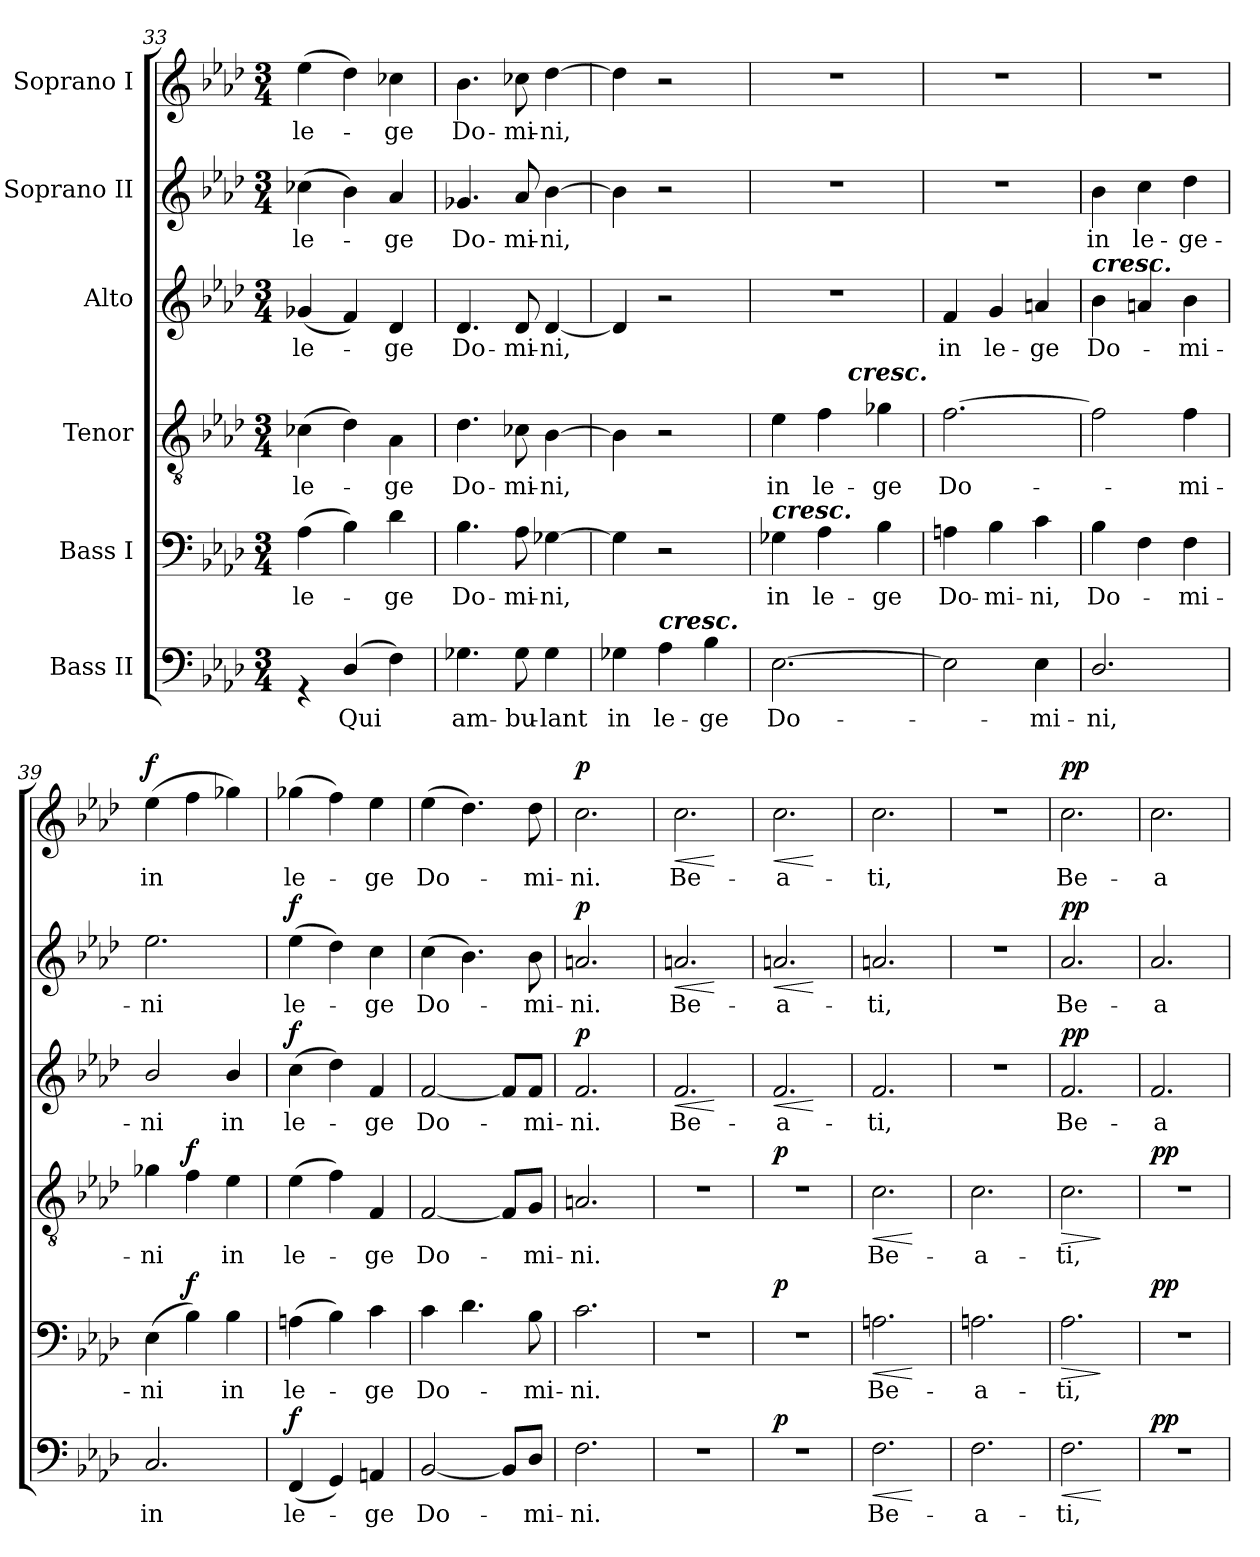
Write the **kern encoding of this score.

**kern	**text	**dynam	**kern	**text	**dynam	**kern	**text	**dynam	**kern	**text	**dynam	**kern	**text	**dynam	**kern	**text	**dynam
*part6	*part6	*part6	*part5	*part5	*part5	*part4	*part4	*part4	*part3	*part3	*part3	*part2	*part2	*part2	*part1	*part1	*part1
*staff6	*staff6	*staff6	*staff5	*staff5	*staff5	*staff4	*staff4	*staff4	*staff3	*staff3	*staff3	*staff2	*staff2	*staff2	*staff1	*staff1	*staff1
*I"Bass II	*	*	*I"Bass I	*	*	*I"Tenor	*	*	*I"Alto	*	*	*I"Soprano II	*	*	*I"Soprano I	*	*
*clefF4	*	*	*clefF4	*	*	*clefGv2	*	*	*clefG2	*	*	*clefG2	*	*	*clefG2	*	*
*k[b-e-a-d-]	*	*	*k[b-e-a-d-]	*	*	*k[b-e-a-d-]	*	*	*k[b-e-a-d-]	*	*	*k[b-e-a-d-]	*	*	*k[b-e-a-d-]	*	*
*A-:	*	*	*A-:	*	*	*A-:	*	*	*A-:	*	*	*A-:	*	*	*A-:	*	*
*M3/4	*	*	*M3/4	*	*	*M3/4	*	*	*M3/4	*	*	*M3/4	*	*	*M3/4	*	*
=33	=33	=33	=33	=33	=33	=33	=33	=33	=33	=33	=33	=33	=33	=33	=33	=33	=33
!	!	!	!	!LO:LY:b	!	!	!LO:LY:b	!	!	!LO:LY:b	!	!	!LO:LY:b	!	!	!LO:LY:b	!
4rGG	.	.	(>4A-\	le-	.	(>4c-X\	le-	.	(<4g-X/	le-	.	(>4cc-X\	le-	.	(>4ee-\	le-	.
!	!LO:LY:b	!	!	!	!	!	!	!	!	!	!	!	!	!	!	!	!
(<4D-/	Qui	.	4B-\)	.	.	4d-\)	.	.	4f/)	.	.	4b-\)	.	.	4dd-\)	.	.
!	!	!	!	!LO:LY:b	!	!	!LO:LY:b	!	!	!LO:LY:b	!	!	!LO:LY:b	!	!	!LO:LY:b	!
4F\)	.	.	4d-\	-ge	.	4A-\	-ge	.	4d-/	-ge	.	4a-/	-ge	.	4cc-X\	-ge	.
=34	=34	=34	=34	=34	=34	=34	=34	=34	=34	=34	=34	=34	=34	=34	=34	=34	=34
!	!LO:LY:b	!	!	!LO:LY:b	!	!	!LO:LY:b	!	!	!LO:LY:b	!	!	!LO:LY:b	!	!	!LO:LY:b	!
4.G-X\	am-	.	4.B-\	Do-	.	4.d-\	Do-	.	4.d-/	Do-	.	4.g-X/	Do-	.	4.b-\	Do-	.
!	!LO:LY:b	!	!	!LO:LY:b	!	!	!LO:LY:b	!	!	!LO:LY:b	!	!	!LO:LY:b	!	!	!LO:LY:b	!
8G-\	-bu-	.	8A-\	-mi-	.	8c-X\	-mi-	.	8d-/	-mi-	.	8a-/	-mi-	.	8cc-X\	-mi-	.
!	!LO:LY:b	!	!	!LO:LY:b	!	!	!LO:LY:b	!	!	!LO:LY:b	!	!	!LO:LY:b	!	!	!LO:LY:b	!
4G-\	-lant	.	[4G-X\	-ni,	.	[4B-\	-ni,	.	[4d-/	-ni,	.	[4b-\	-ni,	.	[4dd-\	-ni,	.
=35	=35	=35	=35	=35	=35	=35	=35	=35	=35	=35	=35	=35	=35	=35	=35	=35	=35
!	!LO:LY:b	!	!	!	!	!	!	!	!	!	!	!	!	!	!	!	!
4G-X\	in	.	4G-\]	.	.	4B-\]	.	.	4d-/]	.	.	4b-\]	.	.	4dd-\]	.	.
!LO:TX:a:Bi:t=cresc.	!	!	!	!	!	!	!	!	!	!	!	!	!	!	!	!	!
!	!LO:LY:b	!	!	!	!	!	!	!	!	!	!	!	!	!	!	!	!
4A-\	le-	.	2r	.	.	2r	.	.	2r	.	.	2r	.	.	2r	.	.
!	!LO:LY:b	!	!	!	!	!	!	!	!	!	!	!	!	!	!	!	!
4B-\	-ge	.	.	.	.	.	.	.	.	.	.	.	.	.	.	.	.
=36	=36	=36	=36	=36	=36	=36	=36	=36	=36	=36	=36	=36	=36	=36	=36	=36	=36
!	!	!	!LO:TX:a:Bi:t=cresc.	!	!	!	!	!	!	!	!	!	!	!	!	!	!
!	!LO:LY:b	!	!	!LO:LY:b	!	!	!LO:LY:b	!	!	!	!	!	!	!	!	!	!
*	*	*	*	*	*	*^	*	*	*	*	*	*	*	*	*	*	*
[2.E-\	Do-	.	4G-X\	in	.	4e-\	4.ryy	in	.	2.r	.	.	2.r	.	.	2.r	.	.
!	!	!	!	!LO:LY:b	!	!	!	!LO:LY:b	!	!	!	!	!	!	!	!	!	!
.	.	.	4A-\	le-	.	4f\	.	le-	.	.	.	.	.	.	.	.	.	.
!	!	!	!	!	!	!	!LO:TX:a:Bi:t=cresc.	!	!	!	!	!	!	!	!	!	!	!
.	.	.	.	.	.	.	4.ryy	.	.	.	.	.	.	.	.	.	.	.
!	!	!	!	!LO:LY:b	!	!	!	!LO:LY:b	!	!	!	!	!	!	!	!	!	!
.	.	.	4B-\	-ge	.	4g-X\	.	-ge	.	.	.	.	.	.	.	.	.	.
!!LO:LB:g=z
=37	=37	=37	=37	=37	=37	=37	=37	=37	=37	=37	=37	=37	=37	=37	=37	=37	=37	=37
!	!	!	!	!LO:LY:b	!	!	!	!LO:LY:b	!	!	!LO:LY:b	!	!	!	!	!	!	!
*	*	*	*	*	*	*v	*v	*	*	*	*	*	*	*	*	*	*	*
2E-\]	.	.	4An\	Do-	.	[2.f\	Do-	.	4f/	in	.	2.r	.	.	2.r	.	.
!	!	!	!	!LO:LY:b	!	!	!	!	!	!LO:LY:b	!	!	!	!	!	!	!
.	.	.	4B-\	-mi-	.	.	.	.	4g/	le-	.	.	.	.	.	.	.
!	!LO:LY:b	!	!	!LO:LY:b	!	!	!	!	!	!LO:LY:b	!	!	!	!	!	!	!
4E-\	-mi-	.	4c\	-ni,	.	.	.	.	4an/	-ge	.	.	.	.	.	.	.
=38	=38	=38	=38	=38	=38	=38	=38	=38	=38	=38	=38	=38	=38	=38	=38	=38	=38
!	!	!	!	!	!	!	!	!	!LO:TX:a:Bi:t=cresc.	!	!	!	!	!	!	!	!
!	!LO:LY:b	!	!	!LO:LY:b	!	!	!	!	!	!LO:LY:b	!	!	!LO:LY:b	!	!	!	!
2.D-/	-ni,	.	4B-\	Do-	.	2f\]	.	.	4b-\	Do-	.	4b-\	in	.	2.r	.	.
!	!	!	!	!	!	!	!	!	!	!	!	!	!LO:LY:b	!	!	!	!
.	.	.	4F\	.	.	.	.	.	4an/	.	.	4cc\	le-	.	.	.	.
!	!	!	!	!LO:LY:b	!	!	!LO:LY:b	!	!	!LO:LY:b	!	!	!LO:LY:b	!	!	!	!
.	.	.	4F\	-mi-	.	4f\	-mi-	.	4b-\	-mi-	.	4dd-\	-ge-	.	.	.	.
=39	=39	=39	=39	=39	=39	=39	=39	=39	=39	=39	=39	=39	=39	=39	=39	=39	=39
!	!LO:LY:b	!	!	!LO:LY:b	!	!	!LO:LY:b	!	!	!LO:LY:b	!	!	!LO:LY:b	!	!	!LO:LY:b	!LO:DY:a
2.C/	in	.	(>4E-\	-ni	.	4g-X\	-ni	.	2b-/	-ni	.	2.ee-\	-ni	.	(>4ee-\	in	f
!	!	!	!	!	!LO:DY:a	!	!	!LO:DY:a	!	!	!	!	!	!	!	!	!
.	.	.	4B-\)	.	f	4f\	.	f	.	.	.	.	.	.	4ff\	.	.
!	!	!	!	!LO:LY:b	!	!	!LO:LY:b	!	!	!LO:LY:b	!	!	!	!	!	!	!
.	.	.	4B-\	in	.	4e-\	in	.	4b-/	in	.	.	.	.	4gg-X\)	.	.
=40	=40	=40	=40	=40	=40	=40	=40	=40	=40	=40	=40	=40	=40	=40	=40	=40	=40
!	!LO:LY:b	!LO:DY:a	!	!LO:LY:b	!	!	!LO:LY:b	!	!	!LO:LY:b	!LO:DY:a	!	!LO:LY:b	!LO:DY:a	!	!LO:LY:b	!
(<4FF/	le-	f	(>4An\	le-	.	(>4e-\	le-	.	(>4cc\	le-	f	(>4ee-\	le-	f	(>4gg-X\	le-	.
4GG/)	.	.	4B-\)	.	.	4f\)	.	.	4dd-\)	.	.	4dd-\)	.	.	4ff\)	.	.
!	!LO:LY:b	!	!	!LO:LY:b	!	!	!LO:LY:b	!	!	!LO:LY:b	!	!	!LO:LY:b	!	!	!LO:LY:b	!
4AAn/	-ge	.	4c\	-ge	.	4F/	-ge	.	4f/	-ge	.	4cc\	-ge	.	4ee-\	-ge	.
=41	=41	=41	=41	=41	=41	=41	=41	=41	=41	=41	=41	=41	=41	=41	=41	=41	=41
!	!LO:LY:b	!	!	!LO:LY:b	!	!	!LO:LY:b	!	!	!LO:LY:b	!	!	!LO:LY:b	!	!	!LO:LY:b	!
[2BB-/	Do-	.	4c\	Do-	.	[2F/	Do-	.	[2f/	Do-	.	(>4cc\	Do-	.	(>4ee-\	Do-	.
.	.	.	4.d-\	.	.	.	.	.	.	.	.	4.b-\)	.	.	4.dd-\)	.	.
8BB-/L]	.	.	.	.	.	8F/L]	.	.	8f/L]	.	.	.	.	.	.	.	.
!	!LO:LY:b	!	!	!LO:LY:b	!	!	!LO:LY:b	!	!	!LO:LY:b	!	!	!LO:LY:b	!	!	!LO:LY:b	!
8D-/J	-mi-	.	8B-\	-mi-	.	8G/J	-mi-	.	8f/J	-mi-	.	8b-\	-mi-	.	8dd-\	-mi-	.
=42	=42	=42	=42	=42	=42	=42	=42	=42	=42	=42	=42	=42	=42	=42	=42	=42	=42
!	!LO:LY:b	!	!	!LO:LY:b	!	!	!LO:LY:b	!	!	!LO:LY:b	!LO:DY:a	!	!LO:LY:b	!LO:DY:a	!	!LO:LY:b	!LO:DY:a
2.F\	-ni.	.	2.c\	-ni.	.	2.An/	-ni.	.	2.f/	-ni.	p	2.an/	-ni.	p	2.cc\	-ni.	p
=43	=43	=43	=43	=43	=43	=43	=43	=43	=43	=43	=43	=43	=43	=43	=43	=43	=43
!	!	!	!	!	!	!	!	!	!	!LO:LY:b	!LO:HP:b	!	!LO:LY:b	!LO:HP:b	!	!LO:LY:b	!LO:HP:b
2.r	.	.	2.r	.	.	2.r	.	.	2.f/	Be-	<	2.an/	Be-	<	2.cc\	Be-	<
.	.	.	.	.	.	.	.	.	.	.	[	.	.	[	.	.	[
=44	=44	=44	=44	=44	=44	=44	=44	=44	=44	=44	=44	=44	=44	=44	=44	=44	=44
!	!	!LO:DY:a	!	!	!LO:DY:a	!	!	!LO:DY:a	!	!LO:LY:b	!LO:HP:b	!	!LO:LY:b	!LO:HP:b	!	!LO:LY:b	!LO:HP:b
2.r	.	p	2.r	.	p	2.r	.	p	2.f/	-a-	<	2.an/	-a-	<	2.cc\	-a-	<
.	.	.	.	.	.	.	.	.	.	.	[	.	.	[	.	.	[
=45	=45	=45	=45	=45	=45	=45	=45	=45	=45	=45	=45	=45	=45	=45	=45	=45	=45
!	!LO:LY:b	!LO:HP:b	!	!LO:LY:b	!LO:HP:b	!	!LO:LY:b	!LO:HP:b	!	!LO:LY:b	!	!	!LO:LY:b	!	!	!LO:LY:b	!
2.F\	Be-	<	2.An\	Be-	<	2.c\	Be-	<	2.f/	-ti,	.	2.an/	-ti,	.	2.cc\	-ti,	.
.	.	[	.	.	[	.	.	[	.	.	.	.	.	.	.	.	.
=46	=46	=46	=46	=46	=46	=46	=46	=46	=46	=46	=46	=46	=46	=46	=46	=46	=46
!	!LO:LY:b	!	!	!LO:LY:b	!	!	!LO:LY:b	!	!	!	!	!	!	!	!	!	!
2.F\	-a-	.	2.An\	-a-	.	2.c\	-a-	.	2.r	.	.	2.r	.	.	2.r	.	.
=47	=47	=47	=47	=47	=47	=47	=47	=47	=47	=47	=47	=47	=47	=47	=47	=47	=47
!	!LO:LY:b	!LO:HP:b	!	!LO:LY:b	!LO:HP:b	!	!LO:LY:b	!LO:HP:b	!	!LO:LY:b	!LO:DY:a	!	!LO:LY:b	!LO:DY:a	!	!LO:LY:b	!LO:DY:a
2.F\	-ti,	<	2.A-\	-ti,	>	2.c\	-ti,	>	2.f/	Be-	pp	2.a-/	Be-	pp	2.cc\	Be-	pp
.	.	[	.	.	]	.	.	]	.	.	.	.	.	.	.	.	.
=48	=48	=48	=48	=48	=48	=48	=48	=48	=48	=48	=48	=48	=48	=48	=48	=48	=48
!	!	!LO:DY:a	!	!	!LO:DY:a	!	!	!LO:DY:a	!	!LO:LY:b	!	!	!LO:LY:b	!	!	!LO:LY:b	!
2.r	.	pp	2.r	.	pp	2.r	.	pp	2.f/	-a-	.	2.a-/	-a	.	2.cc\	-a	.
=	=	=	=	=	=	=	=	=	=	=	=	=	=	=	=	=	=
*-	*-	*-	*-	*-	*-	*-	*-	*-	*-	*-	*-	*-	*-	*-	*-	*-	*-
